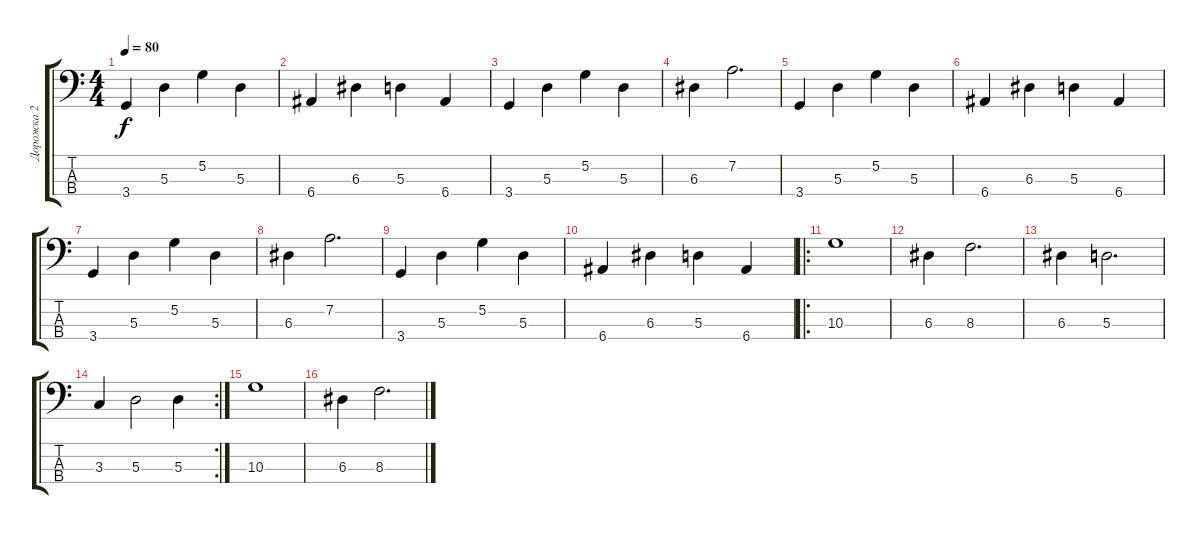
\track ("Дорожка 2" "Дорожка 2") {instrument electricbasspick}
\staff {score tabs}
\tuning (G2 D2 A1 E1) {hide}
\ts (4 4)
\tempo 80
\clef f4
\ks c
3.4.4{dy f} 5.3.4 5.2.4 5.3.4 |
6.4.4 6.3.4 5.3.4 6.4.4 |
3.4.4 5.3.4 5.2.4 5.3.4 |
6.3.4 7.2.2{d} |
3.4.4 5.3.4 5.2.4 5.3.4 |
6.4.4 6.3.4 5.3.4 6.4.4 |
3.4.4 5.3.4 5.2.4 5.3.4 |
6.3.4 7.2.2{d} |
3.4.4 5.3.4 5.2.4 5.3.4 |
6.4.4 6.3.4 5.3.4 6.4.4 |
\ro
10.3.1 |
6.3.4 8.3.2{d} |
6.3.4 5.3.2{d} |
\rc 2
3.3.4 5.3.2 5.3.4 |
10.3.1 |
6.3.4 8.3.2{d}
